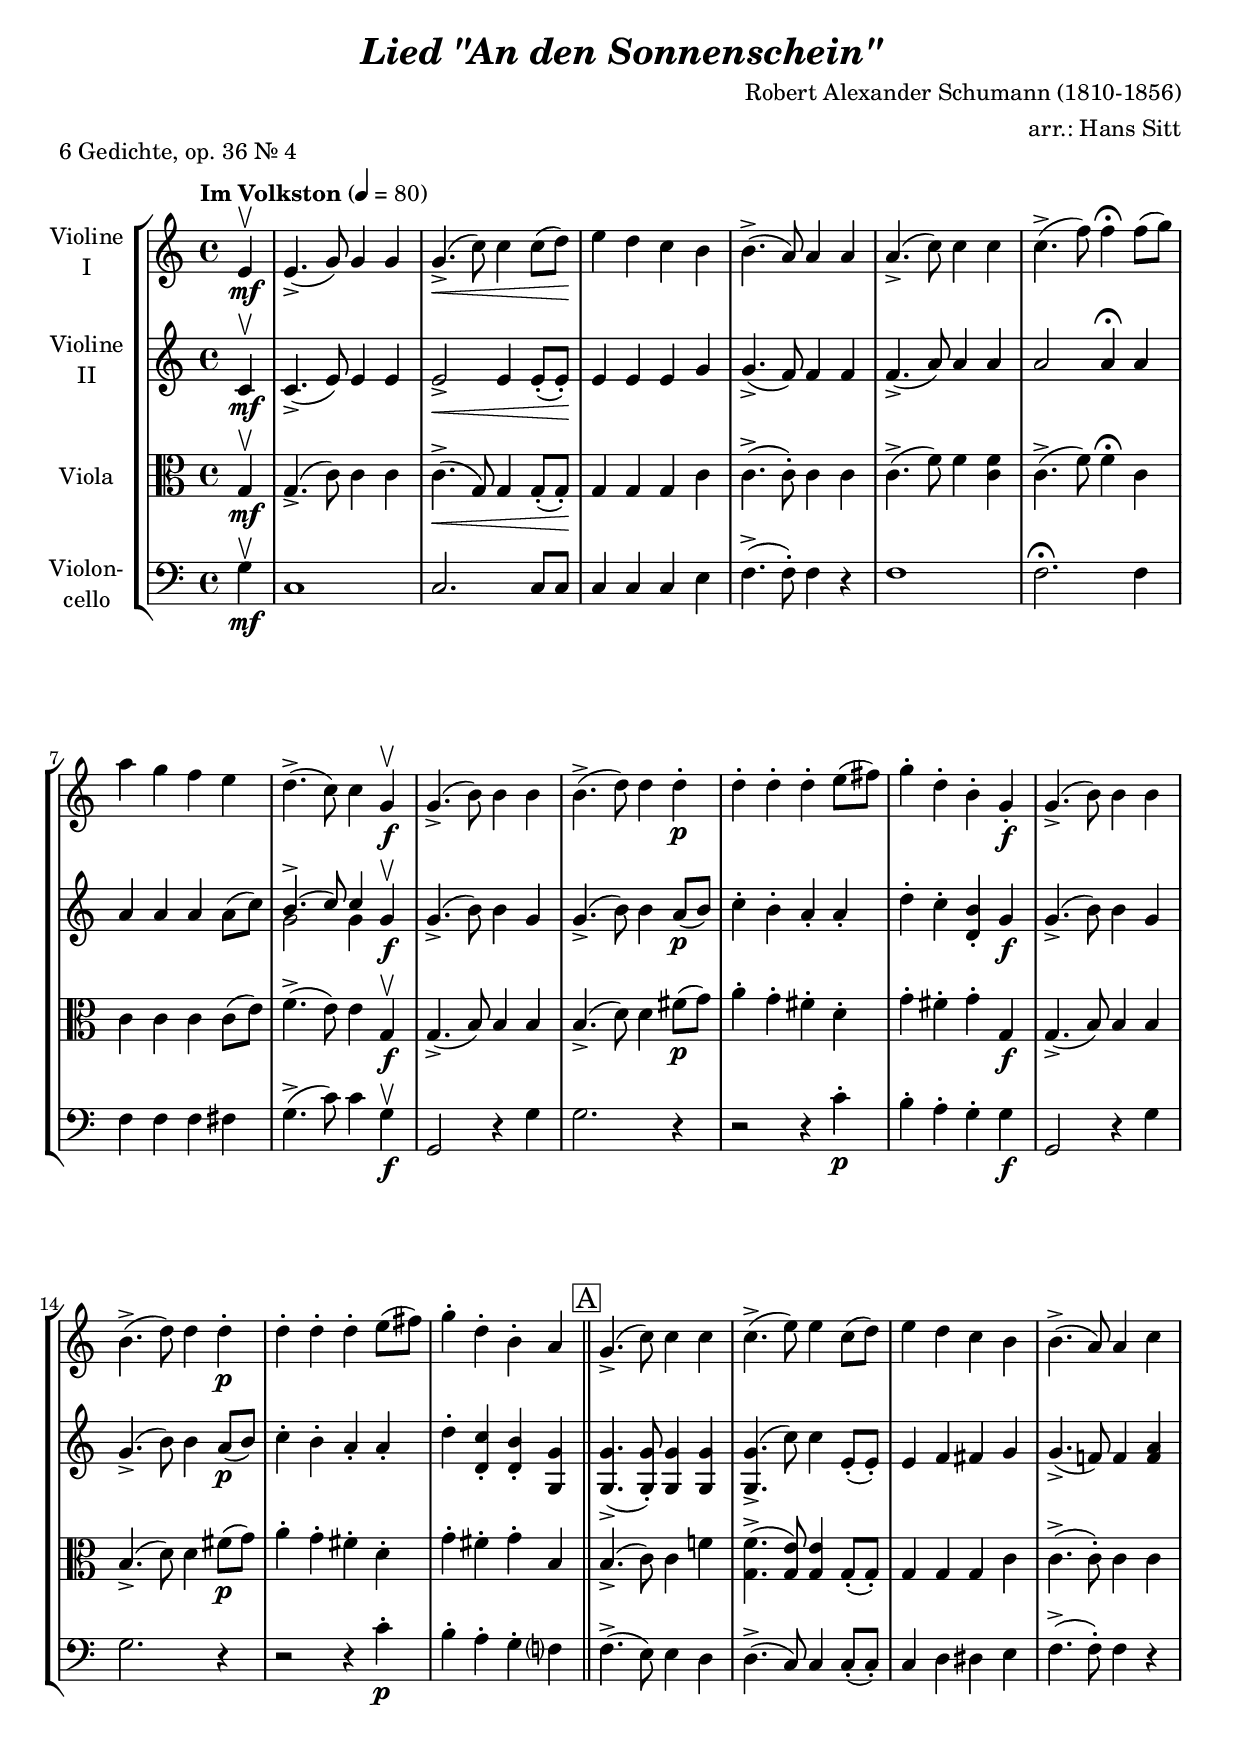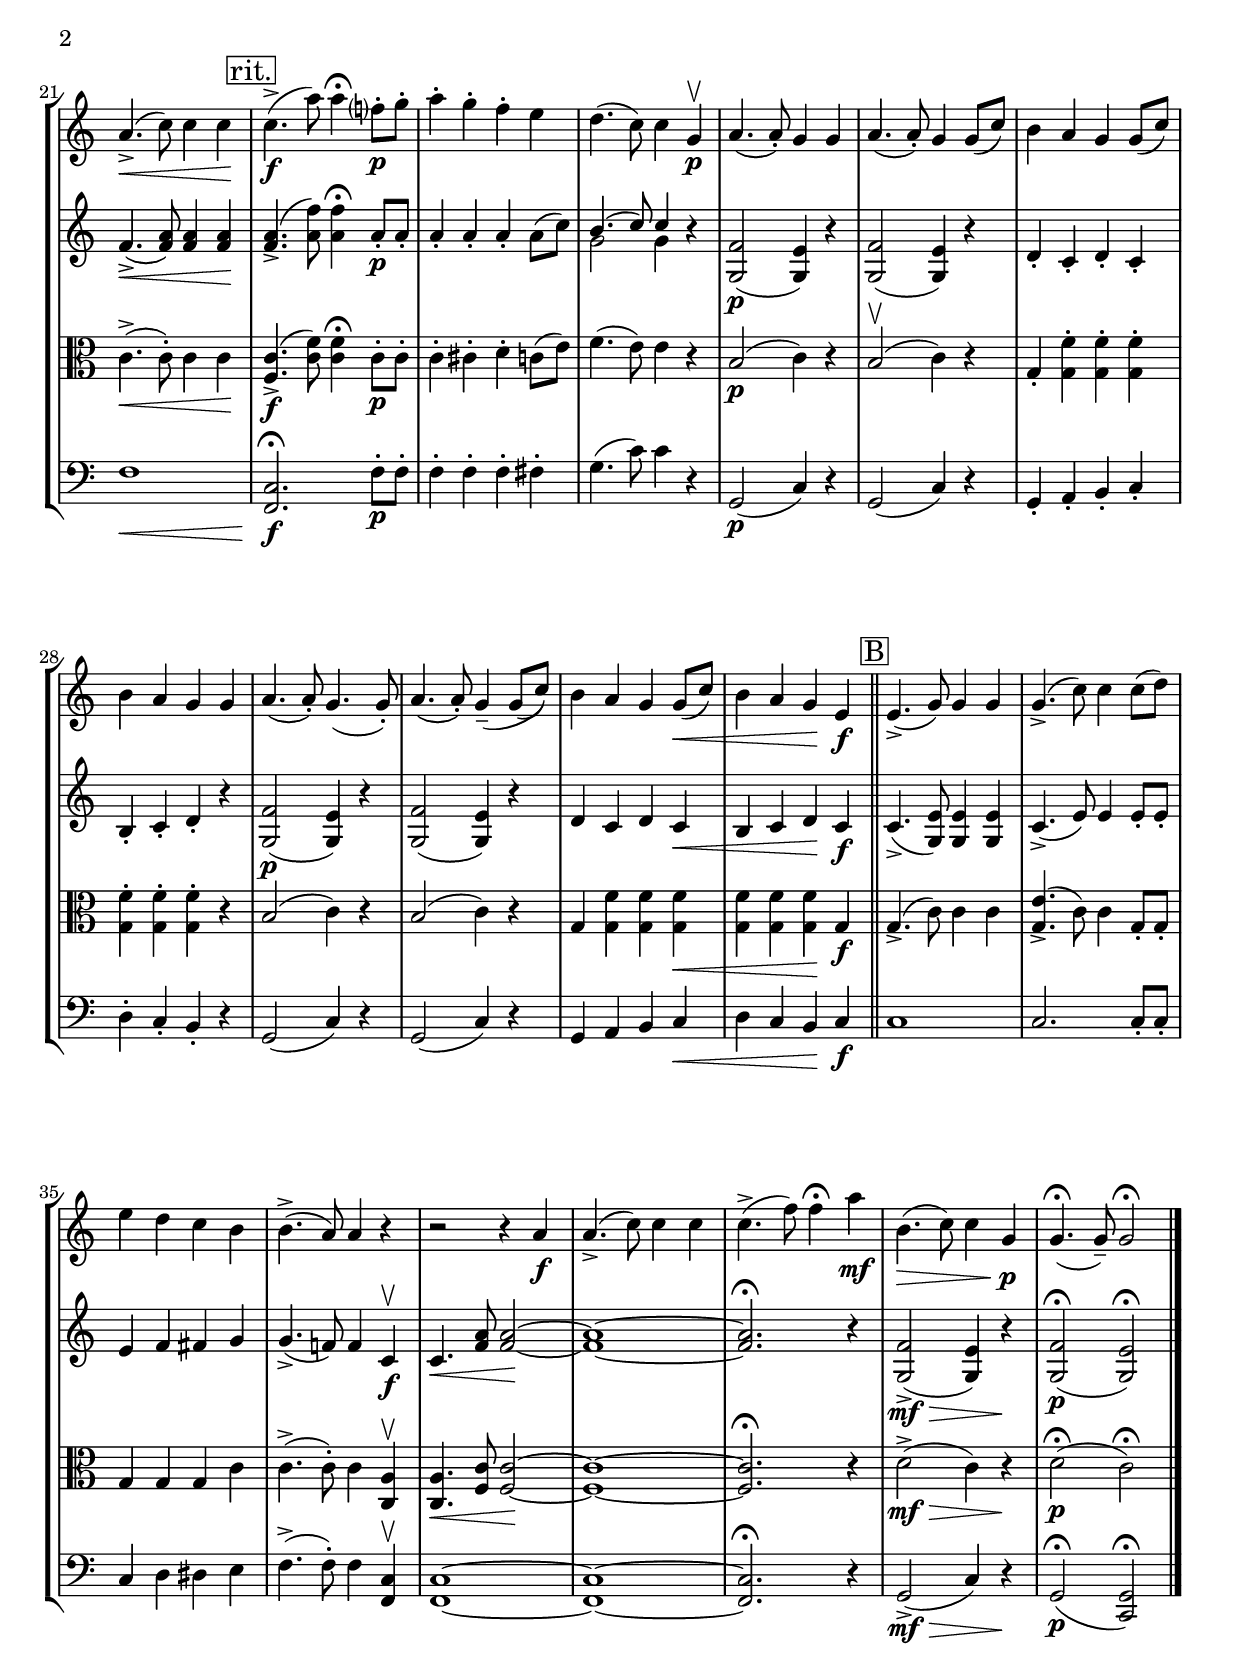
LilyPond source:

\version "2.18.2"
\include "deutsch.ly"
  
#(set-global-staff-size 20)

\header {
  title     = \markup \bold \italic "Lied \"An den Sonnenschein\""
  composer  = "Robert Alexander Schumann (1810-1856)"
  arranger  = "arr.: Hans Sitt"
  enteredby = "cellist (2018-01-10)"
  piece     = "6 Gedichte, op. 36 Nr. 4"
}

voiceconsts = {
  \key c \major
  \time 4/4
  \clef "treble"
%  \numericTimeSignature
  \compressFullBarRests
  % Set default beaming for all staves
% \set Timing.beamExceptions = #'()
% \set Timing.baseMoment     = #(ly:make-moment 1 4)
% \set Timing.beatStructure  = #'(1 1 1)
  \tempo "Im Volkston" 4=80
}

micl = "clarinet"
mifl = "flute"
miob = "oboe"
mifh = "french horn"
misx = "tenor sax"
mist = "string ensemble 1"
miba = "cello"

boxa = { \bar "||" \mark \markup \box "A" }
boxb = { \bar "||" \mark \markup \box "B" }

rit  = \mark \markup \box "rit."

va = \relative c' {
  \voiceconsts
  \clef "treble"

  \partial 4 e4\upbow\mf
  e4.(-> g8) g4 g
  g4.(->\< c8) c4 c8( d)\!
  e4 d c h
  h4.(-> a8) a4 a

  a4.(-> c8) c4 c
  c4.(-> f8) f4\fermata f8( g)
  a4 g f e
  d4.(-> c8) c4 g\upbow\f
  g4.(-> h8) h4 h

  h4.(-> d8) d4 d-.\p
  d-. d-. d-. e8( fis)
  g4-. d-. h-. g-.\f
  g4.(-> h8) h4 h
  h4.(-> d8) d4 d-.\p

  d-. d-. d-. e8( fis)
  g4-. d-. h-. a \boxa
  g4.(-> c8) c4 c
  c4.(-> e8) e4 c8( d)

  e4 d c h
  h4.(-> a8) a4 c
  a4.(->\< c8) c4 c\! \rit
  c4.(->\f a'8) a4\fermata f?8-.\p g-.

  a4-. g-. f-. e
  d4.( c8) c4 g\upbow\p
  a4.(  a8)-. g4 g
  a4.( a8)-. g4 g8( c)

  h4 a g g8( c)
  h4 a g g
  a4.( a8)-. g4.( g8)-.
  a4.( a8)-. g4(-- g8\( c\))
  h4 a g g8(\< c)

  h4 a g\! e\f \boxb
  e4.(-> g8) g4 g
  g4.(-> c8) c4 c8( d)
  e4 d c h
  h4.(-> a8) a4 r

  r2 r4 a\f
  a4.(-> c8) c4 c
  c4.(-> f8) f4\fermata a\mf
  h,4.(\> c8) c4 g\!\p
  g4.(\fermata g8)-- g2\fermata \bar "|."
}

vb = \relative c' {
  \voiceconsts
  \clef "treble"

  \partial 4 c4\upbow\mf
  c4.(-> e8) e4 e
  e2->\< e4 e8(-. e)-.\!
  e4 e e g
  g4.(-> f8) f4 f

  f4.(-> a8) a4 a
  a2 a4\fermata a
  a a a a8( c)
  << { h4.(-> c8) c4 } \\ { g2 g4 } >> g\upbow\f
  g4.(-> h8) h4 g

  g4.(-> h8) h4 a8(\p h)
  c4-. h-. a-. a-.
  d-. c-. <d, h'>-. g\f
  g4.(-> h8) h4 g

  g4.(-> h8) h4 a8(\p h)
  c4-. h-. a-. a-.
  d-. <d, c'>-. <d h'>-. <g, g'> \boxa
  <g g'>4.(-> <g g'>8)-. <g g'>4 <g g'>

  <g g'>4.(-> c'8) c4 e,8(-. e)-.
  e4 f fis g
  g4.(-> f!8) f4 <f a>
  f4.(->\< <f a>8) <f a>4 <f a>\! \rit

  <f a>4.(-> <a f'>8) <a f'>4\fermata a8-.\p a-.
  a4-. a-. a-. a8( c)
  << { h4.( c8) c4 } \\ { g2 g4 } >> r
  <g, f'>2(\p <g e'>4) r

  <g f'>2( <g e'>4) r
  d'-. c-. d-. c-.
  h-. c-. d-. r
  <g, f'>2(\p <g e'>4) r
  <g f'>2( <g e'>4) r

  d'4 c d c\<
  h c d\! c\f \boxb
  c4.(-> <g e'>8) <g e'>4 <g e'>
  c4.(-> e8) e4 e8-. e-.
  e4 f fis g

  g4.(-> f!8) f4 c\upbow\f
  c4.\< <f a>8 <f a>2~\!
  <f a>1~
  <f a>2.\fermata r4
  <g, f'>2(->\mf\> <g e'>4) r\!
  <g f'>2(\fermata\p <g e'>)\fermata \bar "|."
}

vc = \relative c' {
  \voiceconsts
  \clef "alto"

  \partial 4 g4\upbow\mf
  g4.(-> c8) c4 c
  c4.(->\< g8) g4 g8(-. g)-.\!
  g4 g g c
  c4.(-> c8)-. c4 c

  c4.(-> f8) f4 <c f>
  c4.(-> f8) f4\fermata c
  c c c c8( e)
  f4.(-> e8) e4 g,\upbow\f
  g4.(-> h8) h4 h

  h4.(-> d8) d4 fis8(\p g)
  a4-. g-. fis-. d-.
  g-. fis-. g-. g,\f
  g4.(-> h8) h4 h

  h4.(-> d8) d4 fis8(\p g)
  a4-. g-. fis-. d-.
  g-. fis-. g-. h, \boxa
  h4.(-> c8) c4 f!

  <g, f'>4.(-> <g e'>8) <g e'>4 g8(-. g)-.
  g4 g g c
  c4.(-> c8)-. c4 c
  c4.(->\< c8)-. c4 c\! \rit

  <f, c'>4.(->\f <c' f>8) <c f>4\fermata c8-.\p c-.
  c4-. cis-. d-. c8( e)
  f4.( e8) e4 r
  h2(\p c4) r

  h2(\upbow c4) r
  g-. <g f'>-. <g f'>-. <g f'>-.
  <g f'>-. <g f'>-. <g f'>-. r
  h2( c4) r
  h2( c4) r

  g <g f'> <g f'> <g f'>\<
  <g f'> <g f'> <g f'>\! g\f \boxb
  g4.(-> c8) c4 c
  <g e'>4.(-> c8) c4 g8-. g-.
  g4 g g c

  c4.(-> c8)-. c4 <c, a'>\upbow
  <c a'>4.\< <f c'>8 <f c'>2~\!
  <f c'>1~
  <f c'>2.\fermata r4
  d'2(->\mf\> c4) r\!
  d2(\fermata\p c)\fermata \bar "|."
}

vd = \relative c' {
  \voiceconsts
  \clef "bass"

  \partial 4 g4\upbow\mf
  c,1
  c2. c8 c
  c4 c c e
  f4.(-> f8)-. f4 r

  f1
  f2.\fermata f4
  f f f fis
  g4.(-> c8) c4 g\upbow\f
  g,2 r4 g'
  g2. r4

  r2 r4 c-.\p
  h-. a-. g-. g\f
  g,2 r4 g'
  g2. r4
  r2 r4 c-.\p

  h-. a-. g-. f? \boxa
  f4.(-> e8) e4 d
  d4.(-> c8) c4 c8(-. c)-.
  c4 d dis e

  f4.(-> f8)-. f4 r
  f1\< \rit
  <f, c'>2.\fermata\!\f f'8-.\p f-.
  f4-. f-. f-. fis-.
  g4.( c8) c4 r

  g,2(\p c4) r
  g2( c4) r
  g-. a-. h-. c-.
  d-. c-. h-. r
  g2( c4) r

  g2( c4) r
  g a h c\<
  d c h\! c\f \boxb
  c1
  c2. c8-. c-.
  c4 d dis e

  f4.(-> f8)-. f4 <f, c'>\upbow
  <f c'>1~
  <f c'>~
  <f c'>2.\fermata r4
  g2(->\mf\> c4) r\!
  g2(\fermata\p <c, g'>)\fermata \bar "|."
}


music = \new StaffGroup <<
      \new Staff {
	\set Staff.midiInstrument = \mist
	\set Staff.instrumentName = \markup \center-column { "Violine" "I" }
	\transpose c c { \va }
      }

      \new Staff {
	\set Staff.midiInstrument = \mist
	\set Staff.instrumentName = \markup \center-column { "Violine" "II" }
	\transpose c c { \vb }
      }

      \new Staff {
	\set Staff.midiInstrument = \mist
	\set Staff.instrumentName = \markup \center-column { "Viola" }
	\transpose c c { \vc }
      }

      \new Staff {
	\set Staff.midiInstrument = \miba
	\set Staff.instrumentName = \markup \center-column { "Violon-" "cello" }
	\transpose c c { \vd }
      }
>>

\book {
  \score {
    \music
    \layout {}
  }

  \score {
    \unfoldRepeats \music

    \midi {
      \context {
        \Score
      }
    }
  }
}
